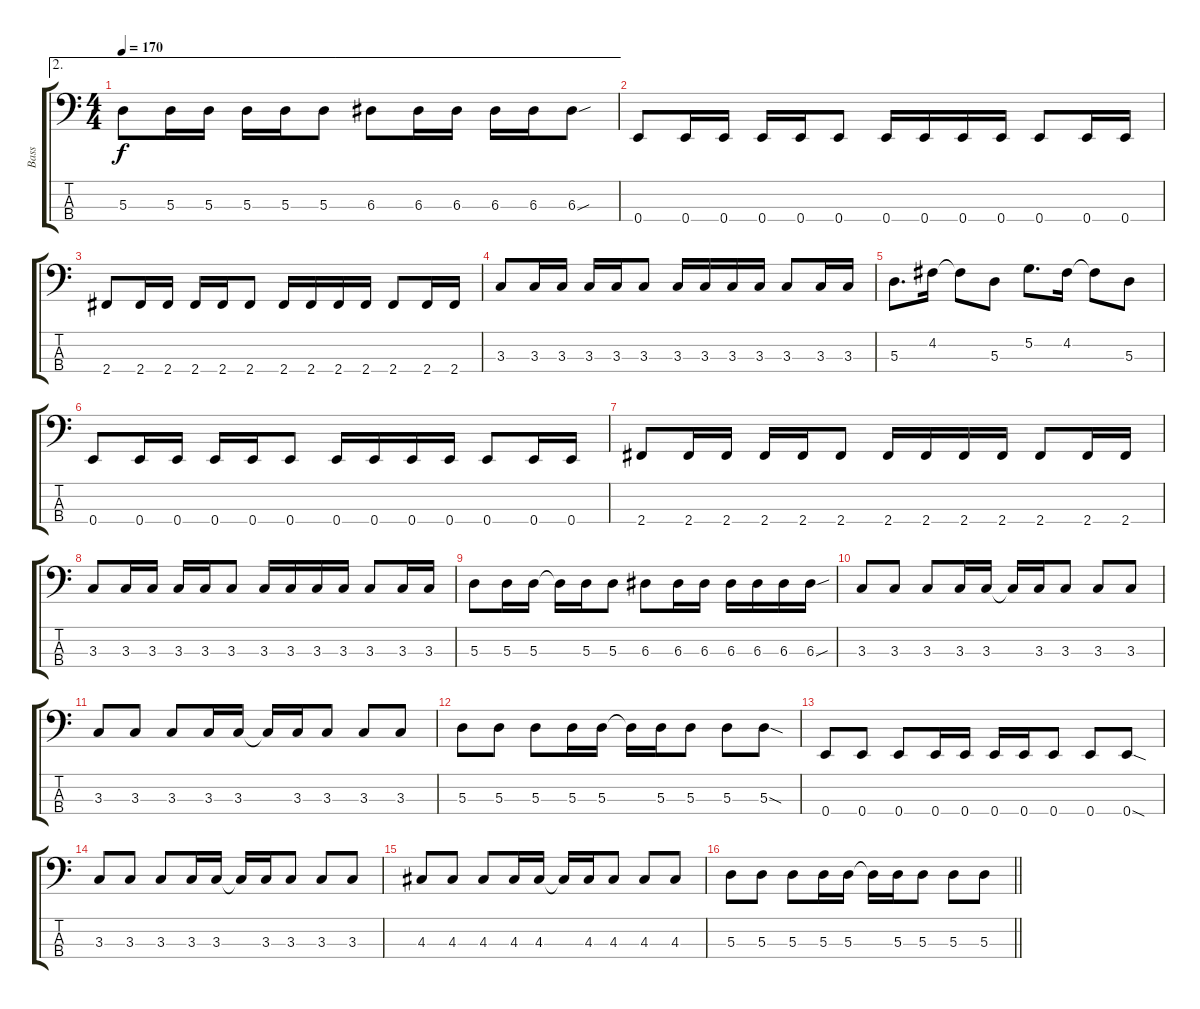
\track ("Bass" "Bass") {instrument electricbasspick}
\staff {score tabs}
\tuning (G2 D2 A1 E1) {hide}
\ae 2
\ts (4 4)
\tempo 170
\clef f4
\ks c
5.3.8{dy f} 5.3.16 5.3.16 5.3.16 5.3.16 5.3.8 6.3.8 6.3.16 6.3.16 6.3.16 6.3.16 6.3{sou}.8 |
0.4.8 0.4.16 0.4.16 0.4.16 0.4.16 0.4.8 0.4.16 0.4.16 0.4.16 0.4.16 0.4.8 0.4.16 0.4.16 |
2.4.8 2.4.16 2.4.16 2.4.16 2.4.16 2.4.8 2.4.16 2.4.16 2.4.16 2.4.16 2.4.8 2.4.16 2.4.16 |
3.3.8 3.3.16 3.3.16 3.3.16 3.3.16 3.3.8 3.3.16 3.3.16 3.3.16 3.3.16 3.3.8 3.3.16 3.3.16 |
5.3.8{d} 4.2.16 4.2{t}.8 5.3.8 5.2.8{d} 4.2.16 4.2{t}.8 5.3.8 |
0.4.8 0.4.16 0.4.16 0.4.16 0.4.16 0.4.8 0.4.16 0.4.16 0.4.16 0.4.16 0.4.8 0.4.16 0.4.16 |
2.4.8 2.4.16 2.4.16 2.4.16 2.4.16 2.4.8 2.4.16 2.4.16 2.4.16 2.4.16 2.4.8 2.4.16 2.4.16 |
3.3.8 3.3.16 3.3.16 3.3.16 3.3.16 3.3.8 3.3.16 3.3.16 3.3.16 3.3.16 3.3.8 3.3.16 3.3.16 |
5.3.8 5.3.16 5.3.16 5.3{t}.16 5.3.16 5.3.8 6.3.8 6.3.16 6.3.16 6.3.16 6.3.16 6.3.16 6.3{sou}.16 |
3.3.8 3.3.8 3.3.8 3.3.16 3.3.16 3.3{t}.16 3.3.16 3.3.8 3.3.8 3.3.8 |
3.3.8 3.3.8 3.3.8 3.3.16 3.3.16 3.3{t}.16 3.3.16 3.3.8 3.3.8 3.3.8 |
5.3.8 5.3.8 5.3.8 5.3.16 5.3.16 5.3{t}.16 5.3.16 5.3.8 5.3.8 5.3{sod}.8 |
0.4.8 0.4.8 0.4.8 0.4.16 0.4.16 0.4.16 0.4.16 0.4.8 0.4.8 0.4{sod}.8 |
3.3.8 3.3.8 3.3.8 3.3.16 3.3.16 3.3{t}.16 3.3.16 3.3.8 3.3.8 3.3.8 |
4.3.8 4.3.8 4.3.8 4.3.16 4.3.16 4.3{t}.16 4.3.16 4.3.8 4.3.8 4.3.8 |
\barLineRight lightlight
5.3.8 5.3.8 5.3.8 5.3.16 5.3.16 5.3{t}.16 5.3.16 5.3.8 5.3.8 5.3.8
